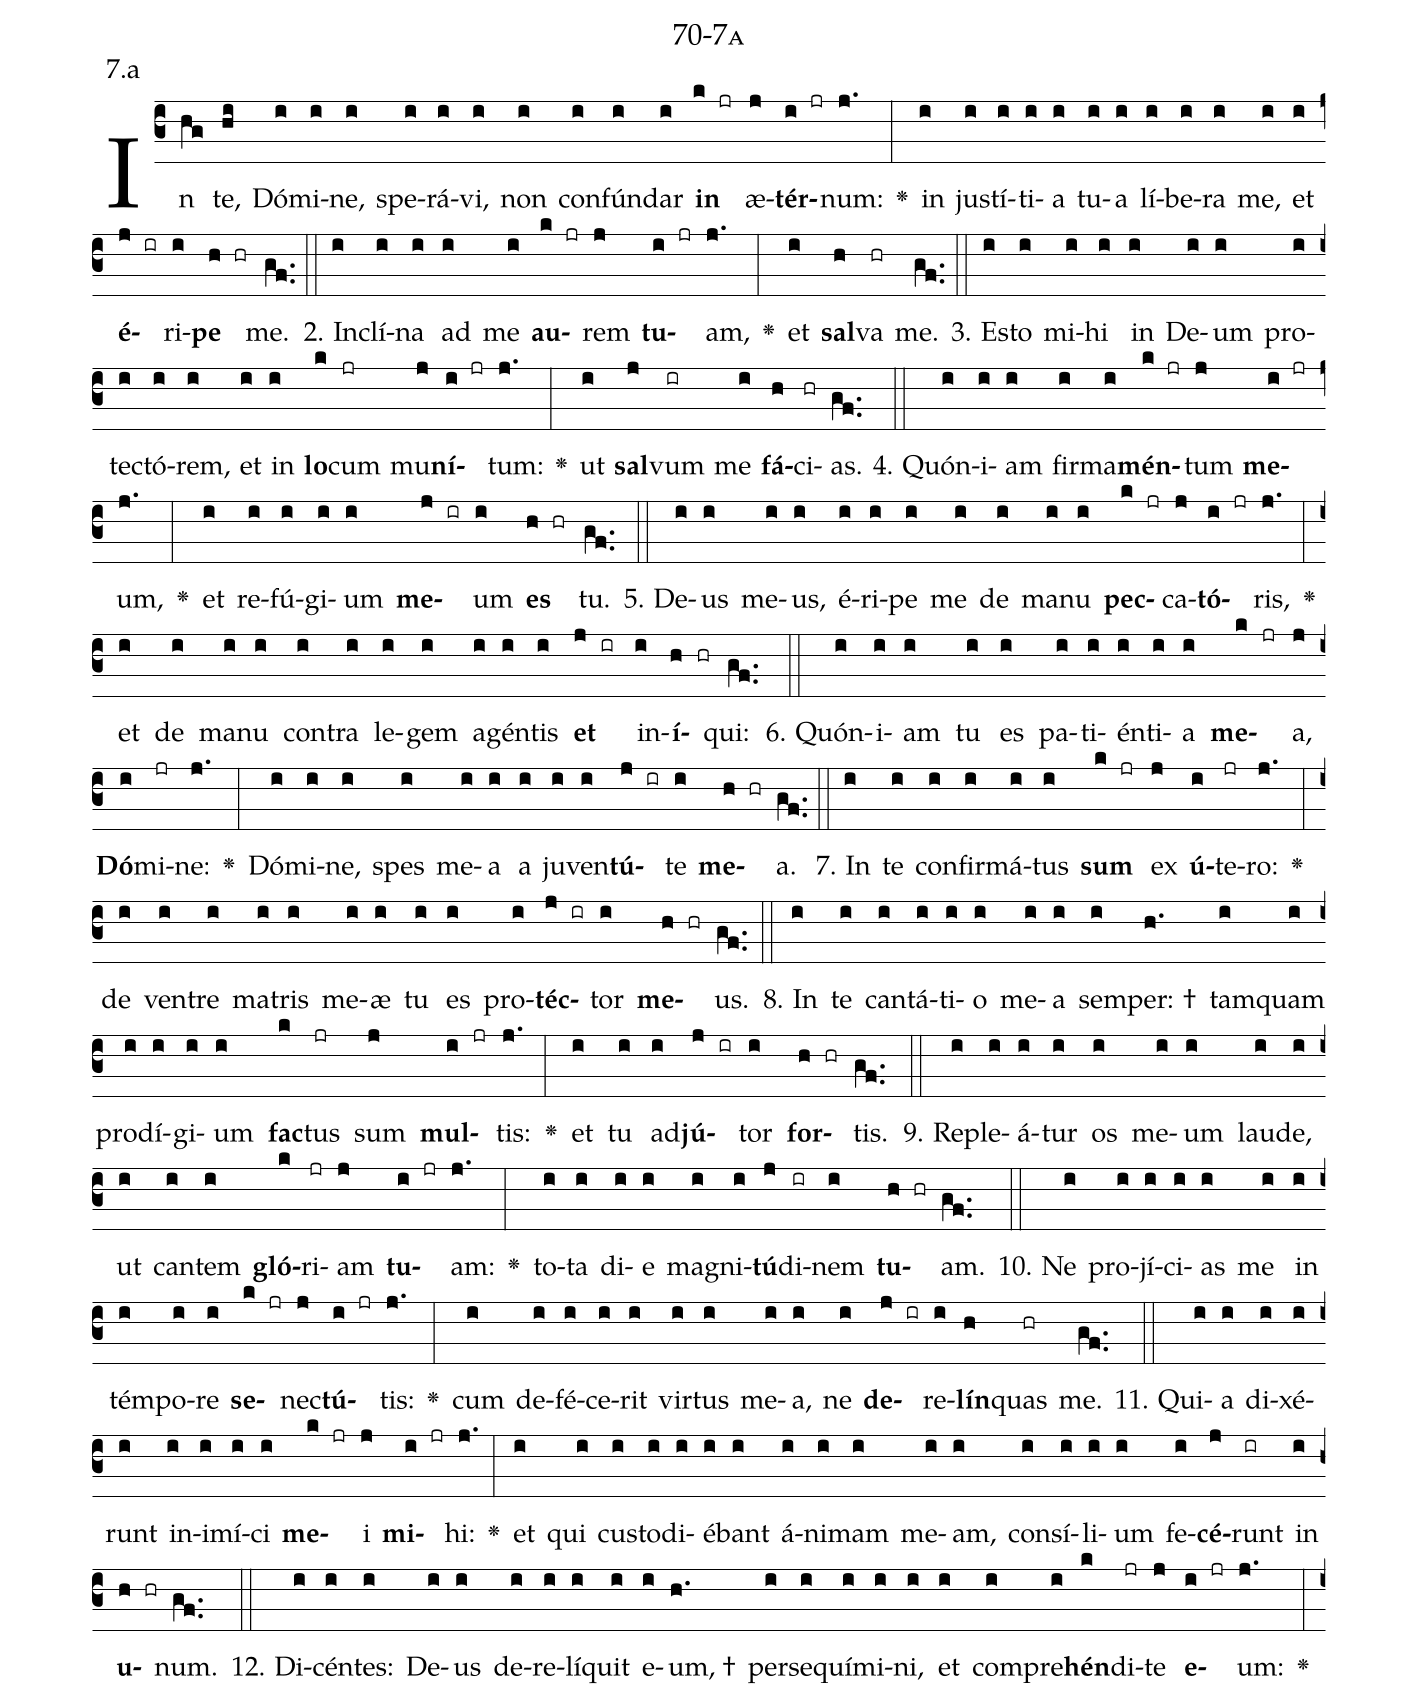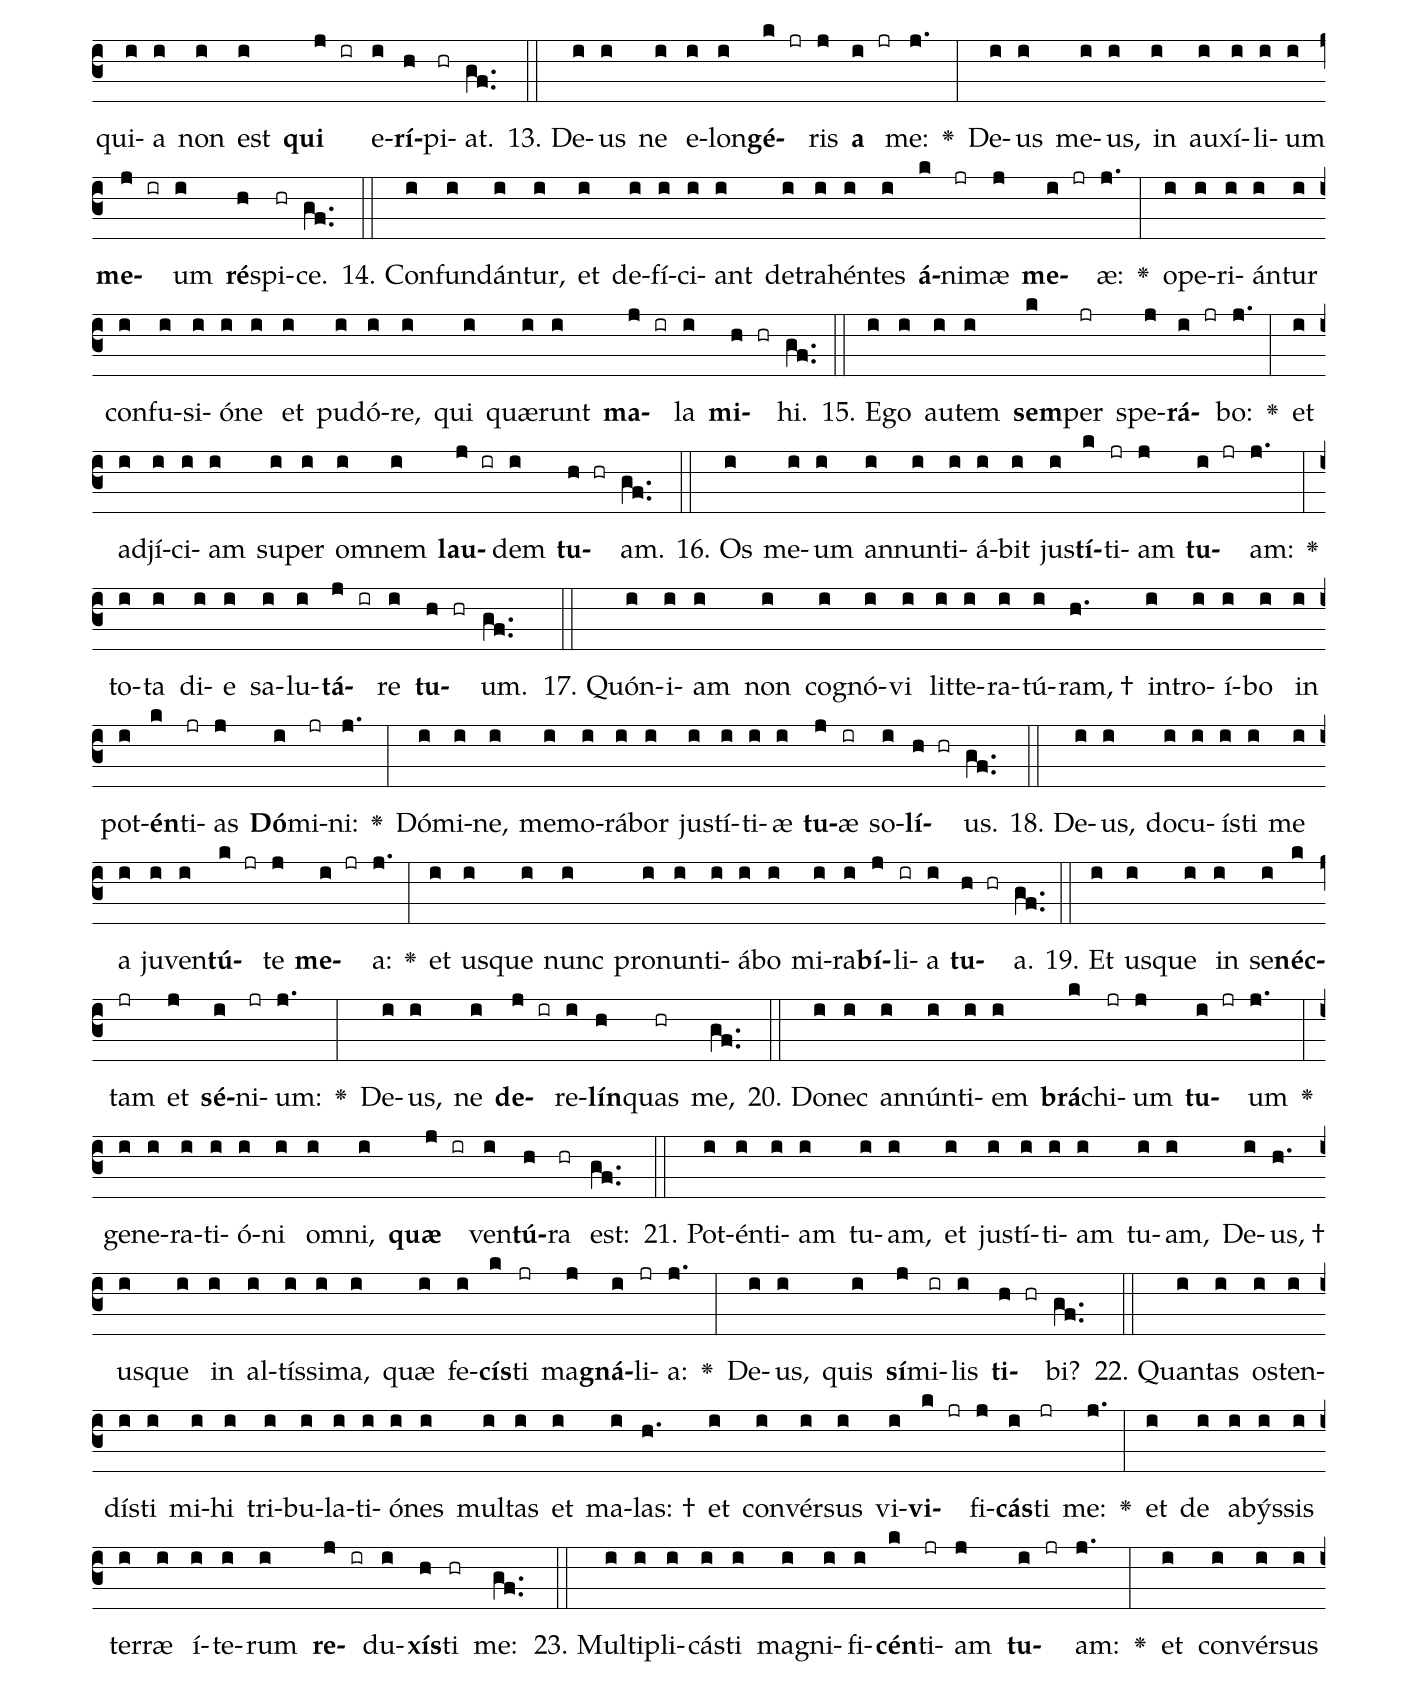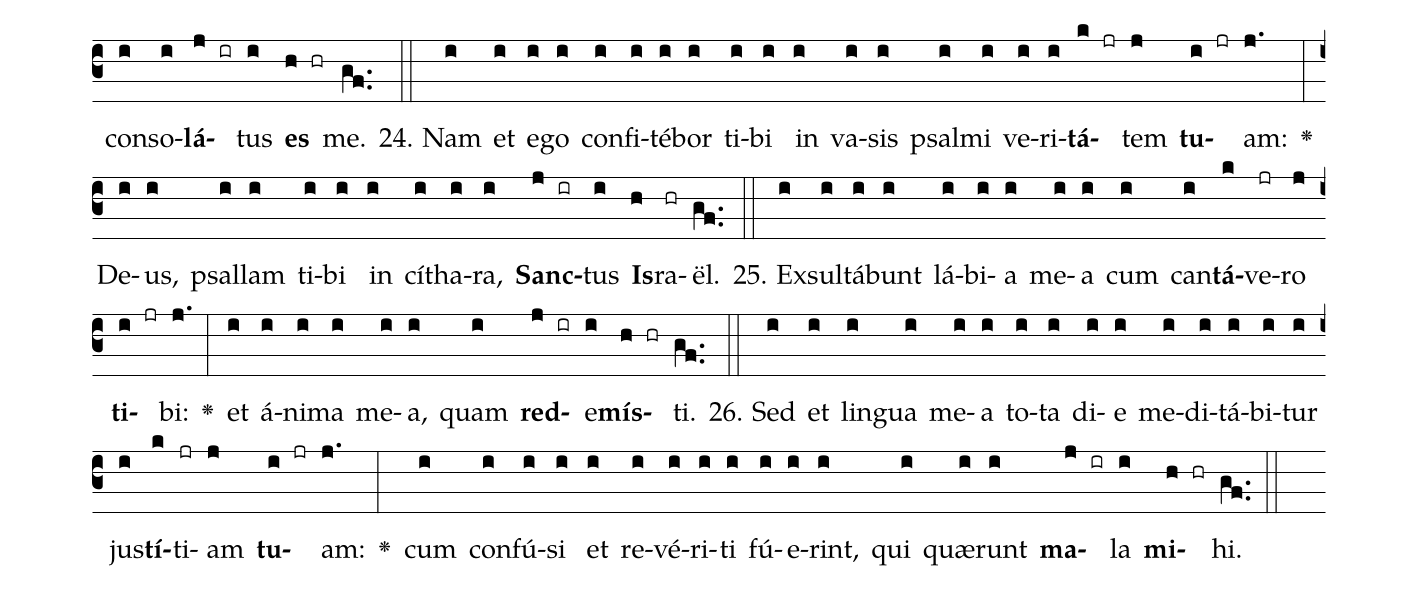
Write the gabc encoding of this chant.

name: 70-7a;
annotation: 7.a;
%%
(c3)In(hg) te,(hi) Dó(i)mi(i)ne,(i) spe(i)rá(i)vi,(i) non(i) con(i)fún(i)dar(i) <b>in</b>(k jr) æ(j)<b>tér</b>(i jr)num:(j.) <v>\greheightstar</v>(:) in(i) jus(i)tí(i)ti(i)a(i) tu(i)a(i) lí(i)be(i)ra(i) me,(i) et(i) <b>é</b>(j ir)ri(i)<b>pe</b>(h hr) me.(gf..) (::)
2. In(i)clí(i)na(i) ad(i) me(i) <b>au</b>(k jr)rem(j) <b>tu</b>(i jr)am,(j.) <v>\greheightstar</v>(:) et(i) <b>sal</b>(h)va(hr) me.(gf..) (::)
3. Es(i)to(i) mi(i)hi(i) in(i) De(i)um(i) pro(i)tec(i)tó(i)rem,(i) et(i) in(i) <b>lo</b>(k)cum(jr) mu(j)<b>ní</b>(i jr)tum:(j.) <v>\greheightstar</v>(:) ut(i) <b>sal</b>(j)vum(ir) me(i) <b>fá</b>(h)ci(hr)as.(gf..) (::)
4. Quón(i)i(i)am(i) fir(i)ma(i)<b>mén</b>(k jr)tum(j) <b>me</b>(i jr)um,(j.) <v>\greheightstar</v>(:) et(i) re(i)fú(i)gi(i)um(i) <b>me</b>(j ir)um(i) <b>es</b>(h hr) tu.(gf..) (::)
5. De(i)us(i) me(i)us,(i) é(i)ri(i)pe(i) me(i) de(i) ma(i)nu(i) <b>pec</b>(k jr)ca(j)<b>tó</b>(i jr)ris,(j.) <v>\greheightstar</v>(:) et(i) de(i) ma(i)nu(i) con(i)tra(i) le(i)gem(i) a(i)gén(i)tis(i) <b>et</b>(j ir) in(i)<b>í</b>(h hr)qui:(gf..) (::)
6. Quón(i)i(i)am(i) tu(i) es(i) pa(i)ti(i)én(i)ti(i)a(i) <b>me</b>(k jr)a,(j) <b>Dó</b>(i)mi(jr)ne:(j.) <v>\greheightstar</v>(:) Dó(i)mi(i)ne,(i) spes(i) me(i)a(i) a(i) ju(i)ven(i)<b>tú</b>(j ir)te(i) <b>me</b>(h hr)a.(gf..) (::)
7. In(i) te(i) con(i)fir(i)má(i)tus(i) <b>sum</b>(k jr) ex(j) <b>ú</b>(i)te(jr)ro:(j.) <v>\greheightstar</v>(:) de(i) ven(i)tre(i) ma(i)tris(i) me(i)æ(i) tu(i) es(i) pro(i)<b>téc</b>(j ir)tor(i) <b>me</b>(h hr)us.(gf..) (::)
8. In(i) te(i) can(i)tá(i)ti(i)o(i) me(i)a(i) sem(i)per: †(h.) tam(i)quam(i) prod(i)í(i)gi(i)um(i) <b>fac</b>(k)tus(jr) sum(j) <b>mul</b>(i jr)tis:(j.) <v>\greheightstar</v>(:) et(i) tu(i) ad(i)<b>jú</b>(j ir)tor(i) <b>for</b>(h hr)tis.(gf..) (::)
9. Re(i)ple(i)á(i)tur(i) os(i) me(i)um(i) lau(i)de,(i) ut(i) can(i)tem(i) <b>gló</b>(k)ri(jr)am(j) <b>tu</b>(i jr)am:(j.) <v>\greheightstar</v>(:) to(i)ta(i) di(i)e(i) ma(i)gni(i)<b>tú</b>(j)di(ir)nem(i) <b>tu</b>(h hr)am.(gf..) (::)
10. Ne(i) pro(i)jí(i)ci(i)as(i) me(i) in(i) tém(i)po(i)re(i) <b>se</b>(k jr)nec(j)<b>tú</b>(i jr)tis:(j.) <v>\greheightstar</v>(:) cum(i) de(i)fé(i)ce(i)rit(i) vir(i)tus(i) me(i)a,(i) ne(i) <b>de</b>(j ir)re(i)<b>lín</b>(h)quas(hr) me.(gf..) (::)
11. Qui(i)a(i) di(i)xé(i)runt(i) in(i)i(i)mí(i)ci(i) <b>me</b>(k jr)i(j) <b>mi</b>(i jr)hi:(j.) <v>\greheightstar</v>(:) et(i) qui(i) cus(i)to(i)di(i)é(i)bant(i) á(i)ni(i)mam(i) me(i)am,(i) con(i)sí(i)li(i)um(i) fe(i)<b>cé</b>(j)runt(ir) in(i) <b>u</b>(h hr)num.(gf..) (::)
12. Di(i)cén(i)tes:(i) De(i)us(i) de(i)re(i)lí(i)quit(i) e(i)um, †(h.) per(i)se(i)quí(i)mi(i)ni,(i) et(i) com(i)pre(i)<b>hén</b>(k)di(jr)te(j) <b>e</b>(i jr)um:(j.) <v>\greheightstar</v>(:) qui(i)a(i) non(i) est(i) <b>qui</b>(j ir) e(i)<b>rí</b>(h)pi(hr)at.(gf..) (::)
13. De(i)us(i) ne(i) e(i)lon(i)<b>gé</b>(k jr)ris(j) <b>a</b>(i jr) me:(j.) <v>\greheightstar</v>(:) De(i)us(i) me(i)us,(i) in(i) au(i)xí(i)li(i)um(i) <b>me</b>(j ir)um(i) <b>ré</b>(h)spi(hr)ce.(gf..) (::)
14. Con(i)fun(i)dán(i)tur,(i) et(i) de(i)fí(i)ci(i)ant(i) de(i)tra(i)hén(i)tes(i) <b>á</b>(k)ni(jr)mæ(j) <b>me</b>(i jr)æ:(j.) <v>\greheightstar</v>(:) o(i)pe(i)ri(i)án(i)tur(i) con(i)fu(i)si(i)ó(i)ne(i) et(i) pu(i)dó(i)re,(i) qui(i) quæ(i)runt(i) <b>ma</b>(j ir)la(i) <b>mi</b>(h hr)hi.(gf..) (::)
15. E(i)go(i) au(i)tem(i) <b>sem</b>(k)per(jr) spe(j)<b>rá</b>(i jr)bo:(j.) <v>\greheightstar</v>(:) et(i) ad(i)jí(i)ci(i)am(i) su(i)per(i) om(i)nem(i) <b>lau</b>(j ir)dem(i) <b>tu</b>(h hr)am.(gf..) (::)
16. Os(i) me(i)um(i) an(i)nun(i)ti(i)á(i)bit(i) jus(i)<b>tí</b>(k)ti(jr)am(j) <b>tu</b>(i jr)am:(j.) <v>\greheightstar</v>(:) to(i)ta(i) di(i)e(i) sa(i)lu(i)<b>tá</b>(j ir)re(i) <b>tu</b>(h hr)um.(gf..) (::)
17. Quón(i)i(i)am(i) non(i) co(i)gnó(i)vi(i) lit(i)te(i)ra(i)tú(i)ram, †(h.) in(i)tro(i)í(i)bo(i) in(i) pot(i)<b>én</b>(k)ti(jr)as(j) <b>Dó</b>(i)mi(jr)ni:(j.) <v>\greheightstar</v>(:) Dó(i)mi(i)ne,(i) me(i)mo(i)rá(i)bor(i) jus(i)tí(i)ti(i)æ(i) <b>tu</b>(j)æ(ir) so(i)<b>lí</b>(h hr)us.(gf..) (::)
18. De(i)us,(i) do(i)cu(i)ís(i)ti(i) me(i) a(i) ju(i)ven(i)<b>tú</b>(k jr)te(j) <b>me</b>(i jr)a:(j.) <v>\greheightstar</v>(:) et(i) us(i)que(i) nunc(i) pro(i)nun(i)ti(i)á(i)bo(i) mi(i)ra(i)<b>bí</b>(j)li(ir)a(i) <b>tu</b>(h hr)a.(gf..) (::)
19. Et(i) us(i)que(i) in(i) se(i)<b>néc</b>(k)tam(jr) et(j) <b>sé</b>(i)ni(jr)um:(j.) <v>\greheightstar</v>(:) De(i)us,(i) ne(i) <b>de</b>(j ir)re(i)<b>lín</b>(h)quas(hr) me,(gf..) (::)
20. Do(i)nec(i) an(i)nún(i)ti(i)em(i) <b>brá</b>(k)chi(jr)um(j) <b>tu</b>(i jr)um(j.) <v>\greheightstar</v>(:) ge(i)ne(i)ra(i)ti(i)ó(i)ni(i) om(i)ni,(i) <b>quæ</b>(j ir) ven(i)<b>tú</b>(h)ra(hr) est:(gf..) (::)
21. Pot(i)én(i)ti(i)am(i) tu(i)am,(i) et(i) jus(i)tí(i)ti(i)am(i) tu(i)am,(i) De(i)us, †(h.) us(i)que(i) in(i) al(i)tís(i)si(i)ma,(i) quæ(i) fe(i)<b>cís</b>(k)ti(jr) ma(j)<b>gná</b>(i)li(jr)a:(j.) <v>\greheightstar</v>(:) De(i)us,(i) quis(i) <b>sí</b>(j)mi(ir)lis(i) <b>ti</b>(h hr)bi?(gf..) (::)
22. Quan(i)tas(i) os(i)ten(i)dís(i)ti(i) mi(i)hi(i) tri(i)bu(i)la(i)ti(i)ó(i)nes(i) mul(i)tas(i) et(i) ma(i)las: †(h.) et(i) con(i)vér(i)sus(i) vi(i)<b>vi</b>(k jr)fi(j)<b>cás</b>(i)ti(jr) me:(j.) <v>\greheightstar</v>(:) et(i) de(i) a(i)býs(i)sis(i) ter(i)ræ(i) í(i)te(i)rum(i) <b>re</b>(j ir)du(i)<b>xís</b>(h)ti(hr) me:(gf..) (::)
23. Mul(i)ti(i)pli(i)cás(i)ti(i) ma(i)gni(i)fi(i)<b>cén</b>(k)ti(jr)am(j) <b>tu</b>(i jr)am:(j.) <v>\greheightstar</v>(:) et(i) con(i)vér(i)sus(i) con(i)so(i)<b>lá</b>(j ir)tus(i) <b>es</b>(h hr) me.(gf..) (::)
24. Nam(i) et(i) e(i)go(i) con(i)fi(i)té(i)bor(i) ti(i)bi(i) in(i) va(i)sis(i) psal(i)mi(i) ve(i)ri(i)<b>tá</b>(k jr)tem(j) <b>tu</b>(i jr)am:(j.) <v>\greheightstar</v>(:) De(i)us,(i) psal(i)lam(i) ti(i)bi(i) in(i) cí(i)tha(i)ra,(i) <b>Sanc</b>(j ir)tus(i) <b>Is</b>(h)ra(hr)ël.(gf..) (::)
25. Ex(i)sul(i)tá(i)bunt(i) lá(i)bi(i)a(i) me(i)a(i) cum(i) can(i)<b>tá</b>(k)ve(jr)ro(j) <b>ti</b>(i jr)bi:(j.) <v>\greheightstar</v>(:) et(i) á(i)ni(i)ma(i) me(i)a,(i) quam(i) <b>red</b>(j ir)e(i)<b>mís</b>(h hr)ti.(gf..) (::)
26. Sed(i) et(i) lin(i)gua(i) me(i)a(i) to(i)ta(i) di(i)e(i) me(i)di(i)tá(i)bi(i)tur(i) jus(i)<b>tí</b>(k)ti(jr)am(j) <b>tu</b>(i jr)am:(j.) <v>\greheightstar</v>(:) cum(i) con(i)fú(i)si(i) et(i) re(i)vé(i)ri(i)ti(i) fú(i)e(i)rint,(i) qui(i) quæ(i)runt(i) <b>ma</b>(j ir)la(i) <b>mi</b>(h hr)hi.(gf..) (::)
